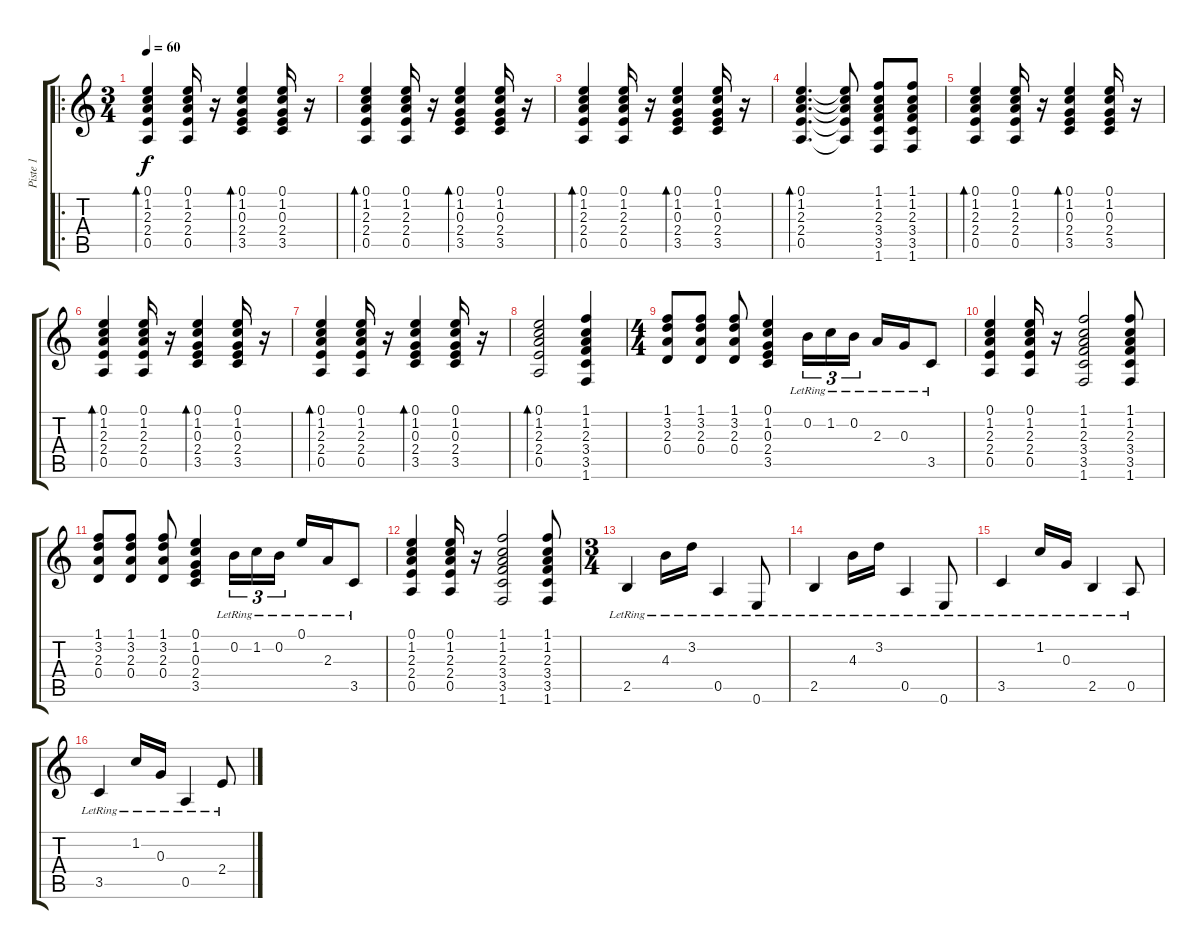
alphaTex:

\track ("Piste 1" "Piste 1") {instrument electricguitarjazz}
\staff {score tabs}
\tuning (E4 B3 G3 D3 A2 E2) {hide}
\ro
\ts (3 4)
\tempo 60
\clef g2
\ks c
(0.1 1.2 2.3 2.4 0.5).4{bd 120 dy f} (0.1 1.2 2.3 2.4 0.5).16 r.16 (0.1 1.2 0.3 2.4 3.5).4{bd 120} (0.1 1.2 0.3 2.4 3.5).16 r.16 |
(0.1 1.2 2.3 2.4 0.5).4{bd 120} (0.1 1.2 2.3 2.4 0.5).16 r.16 (0.1 1.2 0.3 2.4 3.5).4{bd 120} (0.1 1.2 0.3 2.4 3.5).16 r.16 |
(0.1 1.2 2.3 2.4 0.5).4{bd 120} (0.1 1.2 2.3 2.4 0.5).16 r.16 (0.1 1.2 0.3 2.4 3.5).4{bd 120} (0.1 1.2 0.3 2.4 3.5).16 r.16 |
(0.1 1.2 2.3 2.4 0.5).4{d bd 120} (0.1{t} 1.2{t} 2.3{t} 2.4{t} 0.5{t}).8 (1.1 1.2 2.3 3.4 3.5 1.6).8 (1.1 1.2 2.3 3.4 3.5 1.6).8 |
(0.1 1.2 2.3 2.4 0.5).4{bd 120} (0.1 1.2 2.3 2.4 0.5).16 r.16 (0.1 1.2 0.3 2.4 3.5).4{bd 120} (0.1 1.2 0.3 2.4 3.5).16 r.16 |
(0.1 1.2 2.3 2.4 0.5).4{bd 120} (0.1 1.2 2.3 2.4 0.5).16 r.16 (0.1 1.2 0.3 2.4 3.5).4{bd 120} (0.1 1.2 0.3 2.4 3.5).16 r.16 |
(0.1 1.2 2.3 2.4 0.5).4{bd 120} (0.1 1.2 2.3 2.4 0.5).16 r.16 (0.1 1.2 0.3 2.4 3.5).4{bd 120} (0.1 1.2 0.3 2.4 3.5).16 r.16 |
(0.1 1.2 2.3 2.4 0.5).2{bd 120} (1.1 1.2 2.3 3.4 3.5 1.6).4 |
\ts (4 4)
(1.1 3.2 2.3 0.4).8 (1.1 3.2 2.3 0.4).8 (1.1 3.2 2.3 0.4).8 (0.1 1.2 0.3 2.4 3.5).4 0.2{lr}.16{tu (3 2)} 1.2{lr}.16{tu (3 2)} 0.2{lr}.16{tu (3 2)} 2.3{lr}.16 0.3{lr}.16 3.5{lr}.8 |
(0.1 1.2 2.3 2.4 0.5).4 (0.1 1.2 2.3 2.4 0.5).16 r.16 (1.1 1.2 2.3 3.4 3.5 1.6).2 (1.1 1.2 2.3 3.4 3.5 1.6).8 |
(1.1 3.2 2.3 0.4).8 (1.1 3.2 2.3 0.4).8 (1.1 3.2 2.3 0.4).8 (0.1 1.2 0.3 2.4 3.5).4 0.2{lr}.16{tu (3 2)} 1.2{lr}.16{tu (3 2)} 0.2{lr}.16{tu (3 2)} 0.1{lr}.16 2.3{lr}.16 3.5{lr}.8 |
(0.1 1.2 2.3 2.4 0.5).4 (0.1 1.2 2.3 2.4 0.5).16 r.16 (1.1 1.2 2.3 3.4 3.5 1.6).2 (1.1 1.2 2.3 3.4 3.5 1.6).8 |
\ts (3 4)
2.5{lr}.4 4.3{lr}.16 3.2{lr}.16 0.5{lr}.4 0.6{lr}.8 |
2.5{lr}.4 4.3{lr}.16 3.2{lr}.16 0.5{lr}.4 0.6{lr}.8 |
3.5{lr}.4 1.2{lr}.16 0.3{lr}.16 2.5{lr}.4 0.5{lr}.8 |
3.5{lr}.4 1.2{lr}.16 0.3{lr}.16 0.5{lr}.4 2.4{lr}.8
